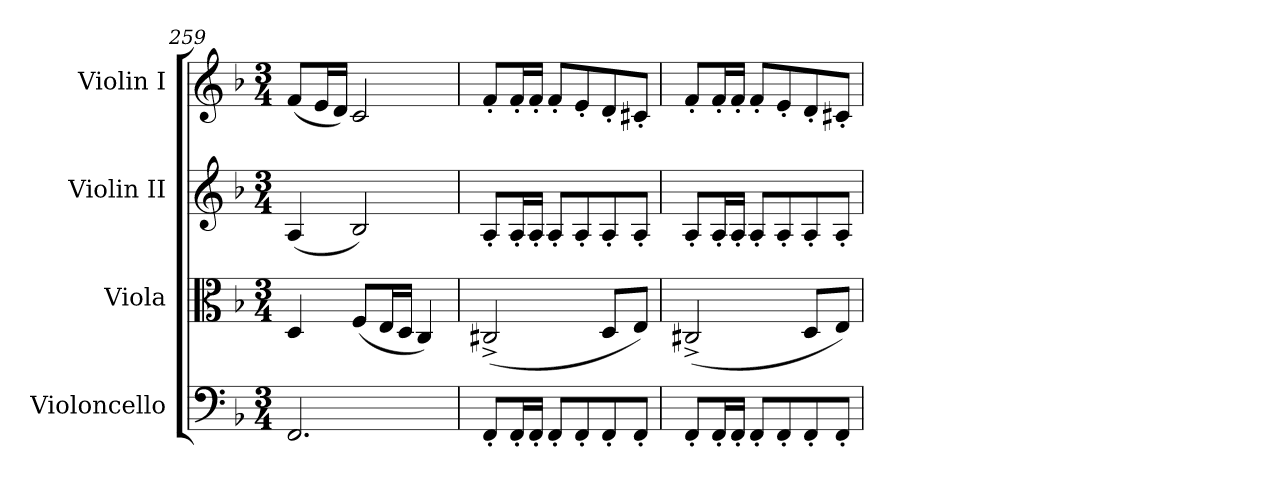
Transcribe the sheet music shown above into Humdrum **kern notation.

**kern	**kern	**kern	**kern
*part4	*part3	*part2	*part1
*staff4	*staff3	*staff2	*staff1
*I"Violoncello	*I"Viola	*I"Violin II	*I"Violin I
*I'Vc	*I'Vla	*I'Vln	*I'Vln
*clefF4	*clefC3	*clefG2	*clefG2
*k[b-]	*k[b-]	*k[b-]	*k[b-]
*M3/4	*M3/4	*M3/4	*M3/4
=259	=259	=259	=259
2.FF/	4D/	(4A/	(8f/L
.	.	.	16e/L
.	.	.	16d/JJ)
.	(8F/L	2B-/)	2c/
.	16E/L	.	.
.	16D/JJ	.	.
.	4C/)	.	.
=260	=260	=260	=260
8FF'/L	(2C#X^/	8A'/L	8f'/L
16FF'/L	.	16A'/L	16f'/L
16FF'/JJ	.	16A'/JJ	16f'/JJ
8FF'/L	.	8A'/L	8f'/L
8FF'/	.	8A'/	8e'/
8FF'/	8D/L	8A'/	8d'/
8FF'/J	8E/J)	8A'/J	8c#X'/J
!!LO:LB:g=z
=261	=261	=261	=261
8FF'/L	(2C#X^/	8A'/L	8f'/L
16FF'/L	.	16A'/L	16f'/L
16FF'/JJ	.	16A'/JJ	16f'/JJ
8FF'/L	.	8A'/L	8f'/L
8FF'/	.	8A'/	8e'/
8FF'/	8D/L	8A'/	8d'/
8FF'/J	8E/J)	8A'/J	8c#X'/J
=	=	=	=
*-	*-	*-	*-
